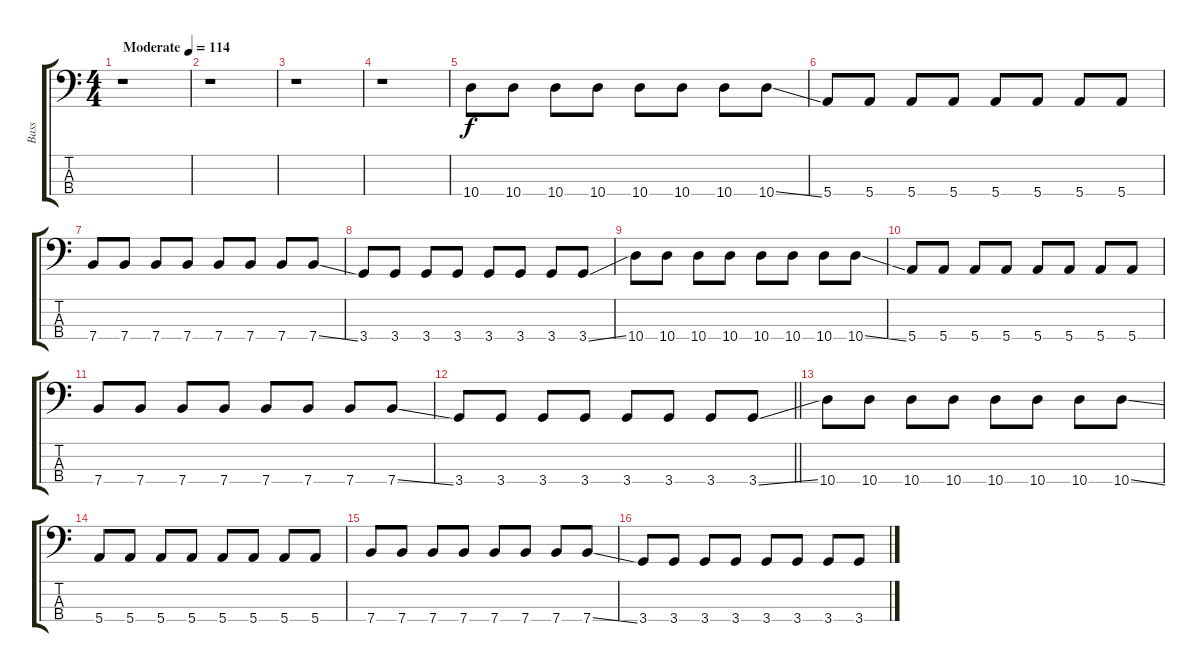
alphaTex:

\track ("Bass" "Bass") {instrument electricbassfinger}
\staff {score tabs}
\tuning (G2 D2 A1 E1) {hide}
\ts (4 4)
\tempo (114 "Moderate")
\clef f4
\ks c
r.1{dy f instrument electricbassfinger} |
r.1 |
r.1 |
r.1 |
10.4.8 10.4.8 10.4.8 10.4.8 10.4.8 10.4.8 10.4.8 10.4{ss}.8 |
5.4.8 5.4.8 5.4.8 5.4.8 5.4.8 5.4.8 5.4.8 5.4.8 |
7.4.8 7.4.8 7.4.8 7.4.8 7.4.8 7.4.8 7.4.8 7.4{ss}.8 |
3.4.8 3.4.8 3.4.8 3.4.8 3.4.8 3.4.8 3.4.8 3.4{ss}.8 |
10.4.8 10.4.8 10.4.8 10.4.8 10.4.8 10.4.8 10.4.8 10.4{ss}.8 |
5.4.8 5.4.8 5.4.8 5.4.8 5.4.8 5.4.8 5.4.8 5.4.8 |
7.4.8 7.4.8 7.4.8 7.4.8 7.4.8 7.4.8 7.4.8 7.4{ss}.8 |
\barLineRight lightlight
3.4.8 3.4.8 3.4.8 3.4.8 3.4.8 3.4.8 3.4.8 3.4{ss}.8 |
10.4.8 10.4.8 10.4.8 10.4.8 10.4.8 10.4.8 10.4.8 10.4{ss}.8 |
5.4.8 5.4.8 5.4.8 5.4.8 5.4.8 5.4.8 5.4.8 5.4.8 |
7.4.8 7.4.8 7.4.8 7.4.8 7.4.8 7.4.8 7.4.8 7.4{ss}.8 |
3.4.8 3.4.8 3.4.8 3.4.8 3.4.8 3.4.8 3.4.8 3.4{ss}.8
